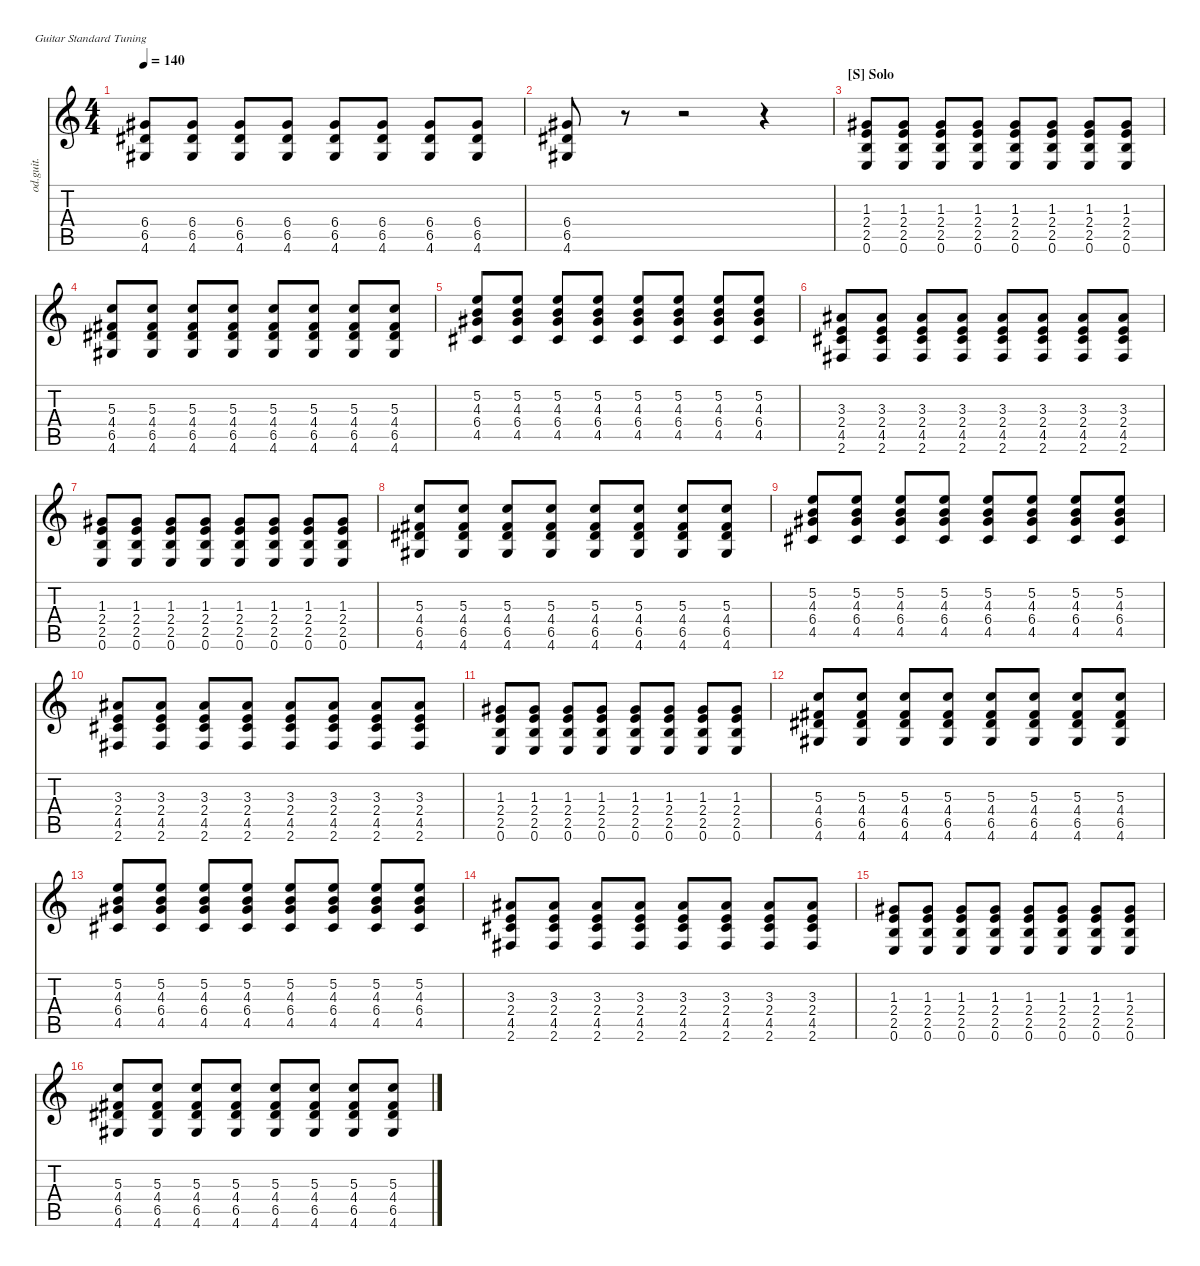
\defaultSystemsLayout 4
\hideDynamics
\bracketExtendMode nobrackets
\otherSystemsTrackNameOrientation horizontal
\track ("Ритм" "od.guit.") {instrument overdrivenguitar}
\staff {score tabs}
\tuning (E4 B3 G3 D3 A2 E2)
\ts (4 4)
\tempo 140
\clef g2
\ks c
(4.6{acc #} 6.5{acc #} 6.4{acc #}).8{dy mf beam Up} (4.6{acc #} 6.5{acc #} 6.4{acc #}).8{beam Up} (4.6{acc #} 6.5{acc #} 6.4{acc #}).8{beam Up} (4.6{acc #} 6.5{acc #} 6.4{acc #}).8{beam Up} (4.6{acc #} 6.5{acc #} 6.4{acc #}).8{beam Up} (4.6{acc #} 6.5{acc #} 6.4{acc #}).8{beam Up} (4.6{acc #} 6.5{acc #} 6.4{acc #}).8{beam Up} (4.6{acc #} 6.5{acc #} 6.4{acc #}).8{beam Up} |
(4.6{acc #} 6.5{acc #} 6.4{acc #}).8{beam Up} r.8{beam Up} r.2{beam Up} r.4{beam Up} |
\section ("S" "Solo")
(0.6 2.5 2.4 1.3{acc #}).8{beam Up} (0.6 2.5 2.4 1.3{acc #}).8{beam Up} (0.6 2.5 2.4 1.3{acc #}).8{beam Up} (0.6 2.5 2.4 1.3{acc #}).8{beam Up} (0.6 2.5 2.4 1.3{acc #}).8{beam Up} (0.6 2.5 2.4 1.3{acc #}).8{beam Up} (0.6 2.5 2.4 1.3{acc #}).8{beam Up} (0.6 2.5 2.4 1.3{acc #}).8{beam Up} |
(4.6{acc #} 6.5{acc #} 4.4{acc #} 5.3).8{beam Up} (4.6{acc #} 6.5{acc #} 4.4{acc #} 5.3).8{beam Up} (4.6{acc #} 6.5{acc #} 4.4{acc #} 5.3).8{beam Up} (4.6{acc #} 6.5{acc #} 4.4{acc #} 5.3).8{beam Up} (4.6{acc #} 6.5{acc #} 4.4{acc #} 5.3).8{beam Up} (4.6{acc #} 6.5{acc #} 4.4{acc #} 5.3).8{beam Up} (4.6{acc #} 6.5{acc #} 4.4{acc #} 5.3).8{beam Up} (4.6{acc #} 6.5{acc #} 4.4{acc #} 5.3).8{beam Up} |
(4.5{acc #} 6.4{acc #} 4.3 5.2).8{beam Up} (4.5{acc #} 6.4{acc #} 4.3 5.2).8{beam Up} (4.5{acc #} 6.4{acc #} 4.3 5.2).8{beam Up} (4.5{acc #} 6.4{acc #} 4.3 5.2).8{beam Up} (4.5{acc #} 6.4{acc #} 4.3 5.2).8{beam Up} (4.5{acc #} 6.4{acc #} 4.3 5.2).8{beam Up} (4.5{acc #} 6.4{acc #} 4.3 5.2).8{beam Up} (4.5{acc #} 6.4{acc #} 4.3 5.2).8{beam Up} |
(2.6{acc #} 4.5{acc #} 2.4 3.3{acc #}).8{beam Up} (2.6{acc #} 4.5{acc #} 2.4 3.3{acc #}).8{beam Up} (2.6{acc #} 4.5{acc #} 2.4 3.3{acc #}).8{beam Up} (2.6{acc #} 4.5{acc #} 2.4 3.3{acc #}).8{beam Up} (2.6{acc #} 4.5{acc #} 2.4 3.3{acc #}).8{beam Up} (2.6{acc #} 4.5{acc #} 2.4 3.3{acc #}).8{beam Up} (2.6{acc #} 4.5{acc #} 2.4 3.3{acc #}).8{beam Up} (2.6{acc #} 4.5{acc #} 2.4 3.3{acc #}).8{beam Up} |
(0.6 2.5 2.4 1.3{acc #}).8{beam Up} (0.6 2.5 2.4 1.3{acc #}).8{beam Up} (0.6 2.5 2.4 1.3{acc #}).8{beam Up} (0.6 2.5 2.4 1.3{acc #}).8{beam Up} (0.6 2.5 2.4 1.3{acc #}).8{beam Up} (0.6 2.5 2.4 1.3{acc #}).8{beam Up} (0.6 2.5 2.4 1.3{acc #}).8{beam Up} (0.6 2.5 2.4 1.3{acc #}).8{beam Up} |
(4.6{acc #} 6.5{acc #} 4.4{acc #} 5.3).8{beam Up} (4.6{acc #} 6.5{acc #} 4.4{acc #} 5.3).8{beam Up} (4.6{acc #} 6.5{acc #} 4.4{acc #} 5.3).8{beam Up} (4.6{acc #} 6.5{acc #} 4.4{acc #} 5.3).8{beam Up} (4.6{acc #} 6.5{acc #} 4.4{acc #} 5.3).8{beam Up} (4.6{acc #} 6.5{acc #} 4.4{acc #} 5.3).8{beam Up} (4.6{acc #} 6.5{acc #} 4.4{acc #} 5.3).8{beam Up} (4.6{acc #} 6.5{acc #} 4.4{acc #} 5.3).8{beam Up} |
(4.5{acc #} 6.4{acc #} 4.3 5.2).8{beam Up} (4.5{acc #} 6.4{acc #} 4.3 5.2).8{beam Up} (4.5{acc #} 6.4{acc #} 4.3 5.2).8{beam Up} (4.5{acc #} 6.4{acc #} 4.3 5.2).8{beam Up} (4.5{acc #} 6.4{acc #} 4.3 5.2).8{beam Up} (4.5{acc #} 6.4{acc #} 4.3 5.2).8{beam Up} (4.5{acc #} 6.4{acc #} 4.3 5.2).8{beam Up} (4.5{acc #} 6.4{acc #} 4.3 5.2).8{beam Up} |
(2.6{acc #} 4.5{acc #} 2.4 3.3{acc #}).8{beam Up} (2.6{acc #} 4.5{acc #} 2.4 3.3{acc #}).8{beam Up} (2.6{acc #} 4.5{acc #} 2.4 3.3{acc #}).8{beam Up} (2.6{acc #} 4.5{acc #} 2.4 3.3{acc #}).8{beam Up} (2.6{acc #} 4.5{acc #} 2.4 3.3{acc #}).8{beam Up} (2.6{acc #} 4.5{acc #} 2.4 3.3{acc #}).8{beam Up} (2.6{acc #} 4.5{acc #} 2.4 3.3{acc #}).8{beam Up} (2.6{acc #} 4.5{acc #} 2.4 3.3{acc #}).8{beam Up} |
(0.6 2.5 2.4 1.3{acc #}).8{beam Up} (0.6 2.5 2.4 1.3{acc #}).8{beam Up} (0.6 2.5 2.4 1.3{acc #}).8{beam Up} (0.6 2.5 2.4 1.3{acc #}).8{beam Up} (0.6 2.5 2.4 1.3{acc #}).8{beam Up} (0.6 2.5 2.4 1.3{acc #}).8{beam Up} (0.6 2.5 2.4 1.3{acc #}).8{beam Up} (0.6 2.5 2.4 1.3{acc #}).8{beam Up} |
(4.6{acc #} 6.5{acc #} 4.4{acc #} 5.3).8{beam Up} (4.6{acc #} 6.5{acc #} 4.4{acc #} 5.3).8{beam Up} (4.6{acc #} 6.5{acc #} 4.4{acc #} 5.3).8{beam Up} (4.6{acc #} 6.5{acc #} 4.4{acc #} 5.3).8{beam Up} (4.6{acc #} 6.5{acc #} 4.4{acc #} 5.3).8{beam Up} (4.6{acc #} 6.5{acc #} 4.4{acc #} 5.3).8{beam Up} (4.6{acc #} 6.5{acc #} 4.4{acc #} 5.3).8{beam Up} (4.6{acc #} 6.5{acc #} 4.4{acc #} 5.3).8{beam Up} |
(4.5{acc #} 6.4{acc #} 4.3 5.2).8{beam Up} (4.5{acc #} 6.4{acc #} 4.3 5.2).8{beam Up} (4.5{acc #} 6.4{acc #} 4.3 5.2).8{beam Up} (4.5{acc #} 6.4{acc #} 4.3 5.2).8{beam Up} (4.5{acc #} 6.4{acc #} 4.3 5.2).8{beam Up} (4.5{acc #} 6.4{acc #} 4.3 5.2).8{beam Up} (4.5{acc #} 6.4{acc #} 4.3 5.2).8{beam Up} (4.5{acc #} 6.4{acc #} 4.3 5.2).8{beam Up} |
(2.6{acc #} 4.5{acc #} 2.4 3.3{acc #}).8{beam Up} (2.6{acc #} 4.5{acc #} 2.4 3.3{acc #}).8{beam Up} (2.6{acc #} 4.5{acc #} 2.4 3.3{acc #}).8{beam Up} (2.6{acc #} 4.5{acc #} 2.4 3.3{acc #}).8{beam Up} (2.6{acc #} 4.5{acc #} 2.4 3.3{acc #}).8{beam Up} (2.6{acc #} 4.5{acc #} 2.4 3.3{acc #}).8{beam Up} (2.6{acc #} 4.5{acc #} 2.4 3.3{acc #}).8{beam Up} (2.6{acc #} 4.5{acc #} 2.4 3.3{acc #}).8{beam Up} |
(0.6 2.5 2.4 1.3{acc #}).8{beam Up} (0.6 2.5 2.4 1.3{acc #}).8{beam Up} (0.6 2.5 2.4 1.3{acc #}).8{beam Up} (0.6 2.5 2.4 1.3{acc #}).8{beam Up} (0.6 2.5 2.4 1.3{acc #}).8{beam Up} (0.6 2.5 2.4 1.3{acc #}).8{beam Up} (0.6 2.5 2.4 1.3{acc #}).8{beam Up} (0.6 2.5 2.4 1.3{acc #}).8{beam Up} |
(4.6{acc #} 6.5{acc #} 4.4{acc #} 5.3).8{beam Up} (4.6{acc #} 6.5{acc #} 4.4{acc #} 5.3).8{beam Up} (4.6{acc #} 6.5{acc #} 4.4{acc #} 5.3).8{beam Up} (4.6{acc #} 6.5{acc #} 4.4{acc #} 5.3).8{beam Up} (4.6{acc #} 6.5{acc #} 4.4{acc #} 5.3).8{beam Up} (4.6{acc #} 6.5{acc #} 4.4{acc #} 5.3).8{beam Up} (4.6{acc #} 6.5{acc #} 4.4{acc #} 5.3).8{beam Up} (4.6{acc #} 6.5{acc #} 4.4{acc #} 5.3).8{beam Up}
